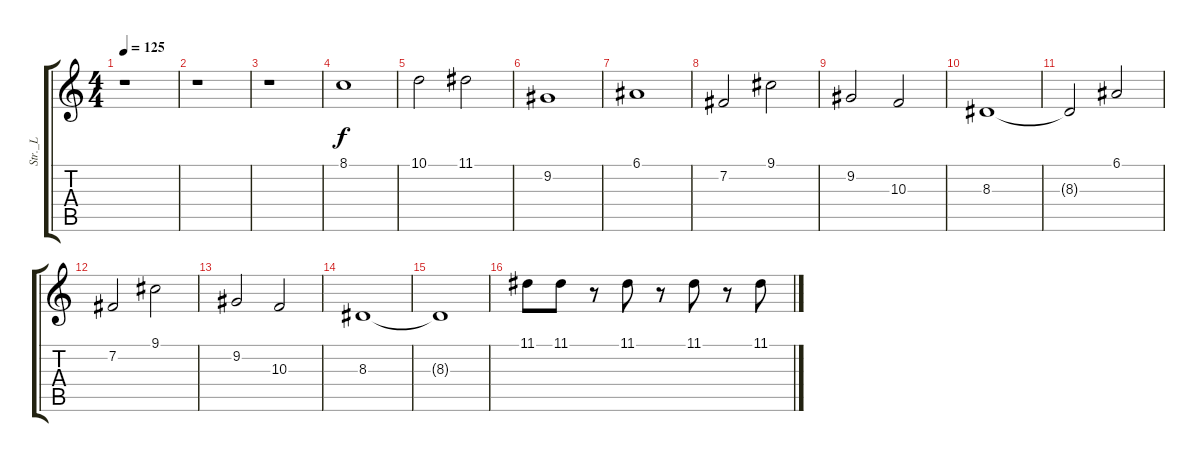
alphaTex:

\track ("Str._L" "Str._L") {instrument stringensemble1}
\staff {score tabs}
\tuning (E4 B3 G3 D3 A2 E2) {hide}
\ts (4 4)
\tempo 125
\clef g2
\ks c
r.1{dy f} |
r.1 |
r.1 |
8.1.1 |
10.1.2 11.1.2 |
9.2.1 |
6.1.1 |
7.2.2 9.1.2 |
9.2.2 10.3.2 |
8.3.1 |
8.3{t}.2 6.1.2 |
7.2.2 9.1.2 |
9.2.2 10.3.2 |
8.3.1 |
8.3{t}.1 |
11.1.8 11.1.8 r.8 11.1.8 r.8 11.1.8 r.8 11.1.8
